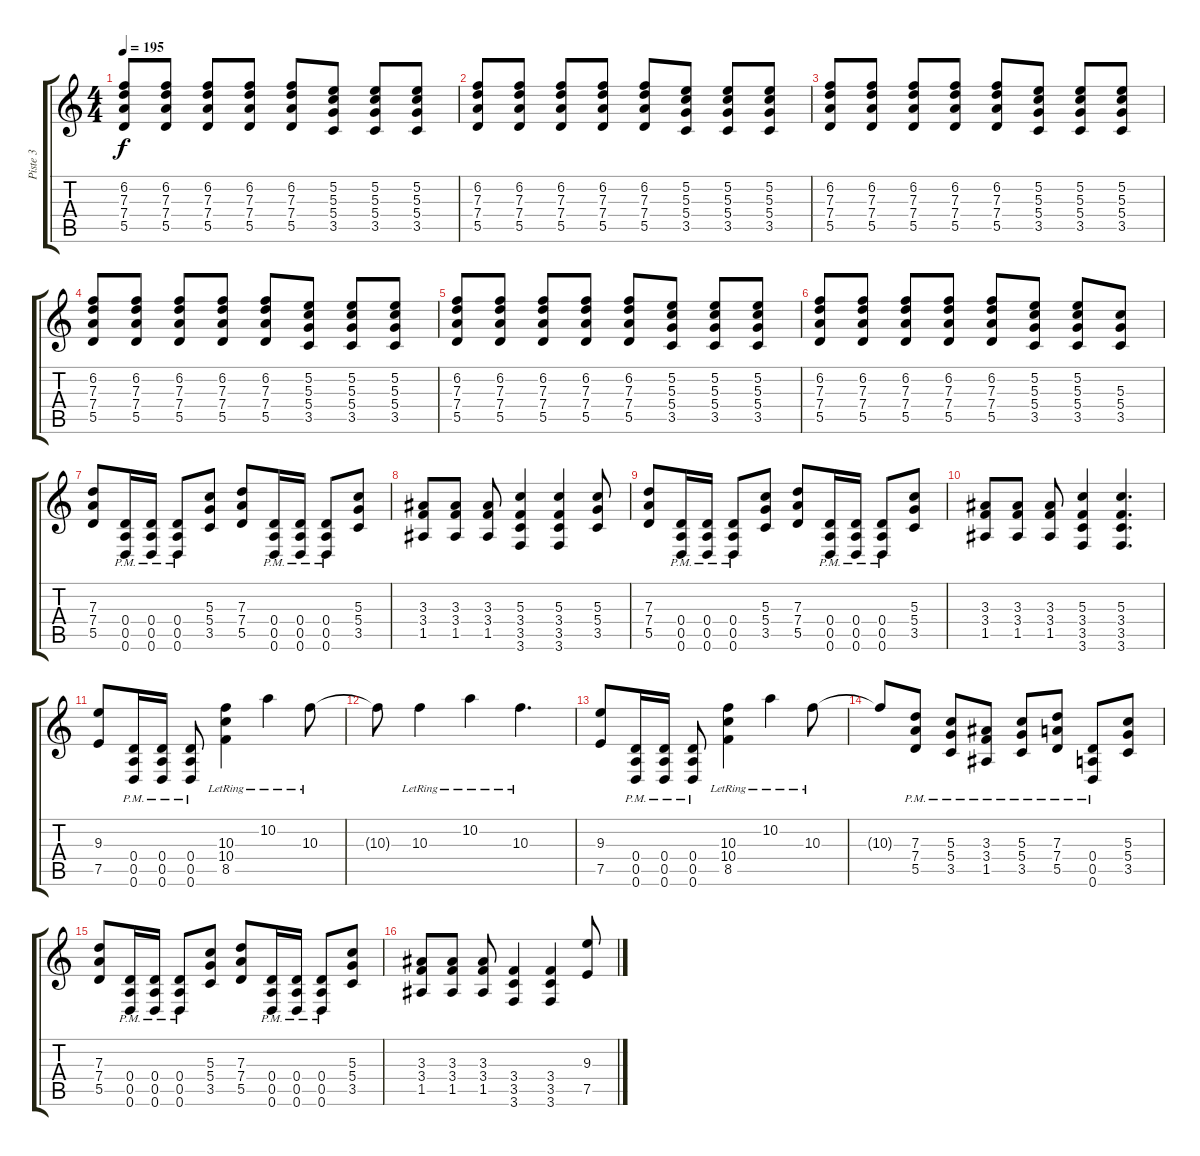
\track ("Piste 3" "Piste 3") {instrument overdrivenguitar}
\staff {score tabs}
\tuning (E4 B3 G3 D3 A2 D2) {hide}
\ts (4 4)
\tempo 195
\clef g2
\ks c
(6.2 7.3 7.4 5.5).8{dy f} (6.2 7.3 7.4 5.5).8 (6.2 7.3 7.4 5.5).8 (6.2 7.3 7.4 5.5).8 (6.2 7.3 7.4 5.5).8 (5.2 5.3 5.4 3.5).8 (5.2 5.3 5.4 3.5).8 (5.2 5.3 5.4 3.5).8 |
(6.2 7.3 7.4 5.5).8 (6.2 7.3 7.4 5.5).8 (6.2 7.3 7.4 5.5).8 (6.2 7.3 7.4 5.5).8 (6.2 7.3 7.4 5.5).8 (5.2 5.3 5.4 3.5).8 (5.2 5.3 5.4 3.5).8 (5.2 5.3 5.4 3.5).8 |
(6.2 7.3 7.4 5.5).8 (6.2 7.3 7.4 5.5).8 (6.2 7.3 7.4 5.5).8 (6.2 7.3 7.4 5.5).8 (6.2 7.3 7.4 5.5).8 (5.2 5.3 5.4 3.5).8 (5.2 5.3 5.4 3.5).8 (5.2 5.3 5.4 3.5).8 |
(6.2 7.3 7.4 5.5).8 (6.2 7.3 7.4 5.5).8 (6.2 7.3 7.4 5.5).8 (6.2 7.3 7.4 5.5).8 (6.2 7.3 7.4 5.5).8 (5.2 5.3 5.4 3.5).8 (5.2 5.3 5.4 3.5).8 (5.2 5.3 5.4 3.5).8 |
(6.2 7.3 7.4 5.5).8 (6.2 7.3 7.4 5.5).8 (6.2 7.3 7.4 5.5).8 (6.2 7.3 7.4 5.5).8 (6.2 7.3 7.4 5.5).8 (5.2 5.3 5.4 3.5).8 (5.2 5.3 5.4 3.5).8 (5.2 5.3 5.4 3.5).8 |
(6.2 7.3 7.4 5.5).8 (6.2 7.3 7.4 5.5).8 (6.2 7.3 7.4 5.5).8 (6.2 7.3 7.4 5.5).8 (6.2 7.3 7.4 5.5).8 (5.2 5.3 5.4 3.5).8 (5.2 5.3 5.4 3.5).8 (5.3 5.4 3.5).8 |
(7.3 7.4 5.5).8 (0.4{pm} 0.5{pm} 0.6{pm}).16 (0.4{pm} 0.5{pm} 0.6{pm}).16 (0.4{pm} 0.5{pm} 0.6{pm}).8 (5.3 5.4 3.5).8 (7.3 7.4 5.5).8 (0.4{pm} 0.5{pm} 0.6{pm}).16 (0.4{pm} 0.5{pm} 0.6{pm}).16 (0.4{pm} 0.5{pm} 0.6{pm}).8 (5.3 5.4 3.5).8 |
(3.3 3.4 1.5).8 (3.3 3.4 1.5).8 (3.3 3.4 1.5).8 (5.3 3.4 3.5 3.6).4 (5.3 3.4 3.5 3.6).4 (5.3 5.4 3.5).8 |
(7.3 7.4 5.5).8 (0.4{pm} 0.5{pm} 0.6{pm}).16 (0.4{pm} 0.5{pm} 0.6{pm}).16 (0.4{pm} 0.5{pm} 0.6{pm}).8 (5.3 5.4 3.5).8 (7.3 7.4 5.5).8 (0.4{pm} 0.5{pm} 0.6{pm}).16 (0.4{pm} 0.5{pm} 0.6{pm}).16 (0.4{pm} 0.5{pm} 0.6{pm}).8 (5.3 5.4 3.5).8 |
(3.3 3.4 1.5).8 (3.3 3.4 1.5).8 (3.3 3.4 1.5).8 (5.3 3.4 3.5 3.6).4 (5.3 3.4 3.5 3.6).4{d} |
(9.3 7.5).8 (0.4{pm} 0.5{pm} 0.6{pm}).16 (0.4{pm} 0.5{pm} 0.6{pm}).16 (0.4{pm} 0.5{pm} 0.6{pm}).8 (10.3{lr} 10.4{lr} 8.5).4 10.2{lr}.4 10.3{lr}.8 |
10.3{t}.8 10.3{lr}.4 10.2{lr}.4 10.3{lr}.4{d} |
(9.3 7.5).8 (0.4{pm} 0.5{pm} 0.6{pm}).16 (0.4{pm} 0.5{pm} 0.6{pm}).16 (0.4{pm} 0.5{pm} 0.6{pm}).8 (10.3{lr} 10.4{lr} 8.5).4 10.2{lr}.4 10.3{lr}.8 |
10.3{t}.8 (7.3{pm} 7.4{pm} 5.5{pm}).8 (5.3{pm} 5.4{pm} 3.5{pm}).8 (3.3{pm} 3.4{pm} 1.5{pm}).8 (5.3{pm} 5.4{pm} 3.5{pm}).8 (7.3{pm} 7.4{pm} 5.5{pm}).8 (0.4{pm} 0.5{pm} 0.6{pm}).8 (5.3 5.4 3.5).8 |
(7.3 7.4 5.5).8 (0.4{pm} 0.5{pm} 0.6{pm}).16 (0.4{pm} 0.5{pm} 0.6{pm}).16 (0.4{pm} 0.5{pm} 0.6{pm}).8 (5.3 5.4 3.5).8 (7.3 7.4 5.5).8 (0.4{pm} 0.5{pm} 0.6{pm}).16 (0.4{pm} 0.5{pm} 0.6{pm}).16 (0.4{pm} 0.5{pm} 0.6{pm}).8 (5.3 5.4 3.5).8 |
(3.3 3.4 1.5).8 (3.3 3.4 1.5).8 (3.3 3.4 1.5).8 (3.4 3.5 3.6).4 (3.4 3.5 3.6).4 (9.3 7.5).8
